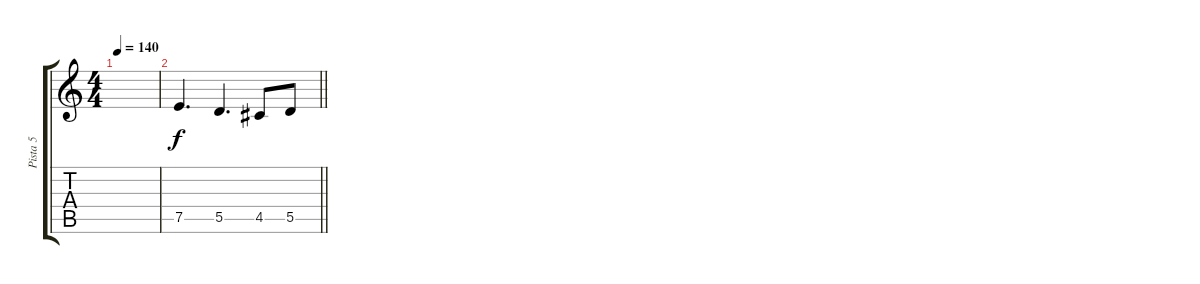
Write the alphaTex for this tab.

\track ("Pista 5" "Pista 5") {instrument electricguitarclean}
\staff {score tabs}
\tuning (E4 B3 G3 D3 A2 E2) {hide}
\ts (4 4)
\tempo 140
\clef g2
\ks c
|
\barLineRight lightlight
7.5.4{d} 5.5.4{d} 4.5.8 5.5.8
